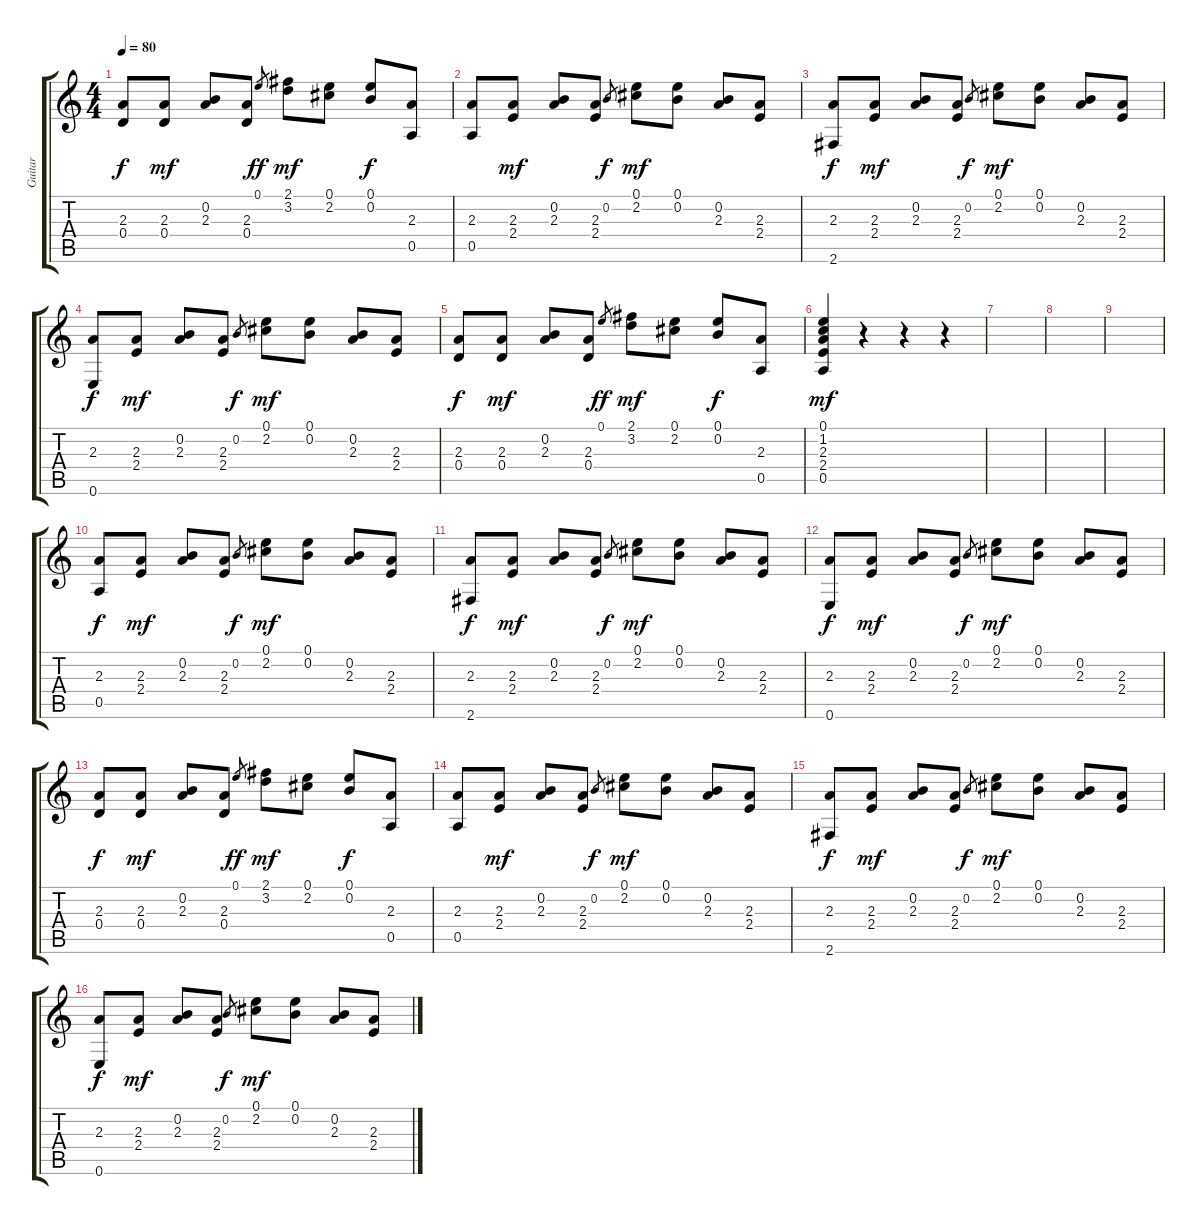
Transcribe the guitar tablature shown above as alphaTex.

\track ("Guitar" "Guitar") {instrument electricguitarclean}
\staff {score tabs}
\tuning (E4 B3 G3 D3 A2 E2) {hide}
\ts (4 4)
\tempo 80
\clef g2
\ks c
(2.3 0.4).8{dy f} (2.3 0.4).8{dy mf} (0.2 2.3).8 (2.3 0.4).8 0.1.8{gr dy ff} (2.1 3.2).8{dy mf} (0.1 2.2).8 (0.1 0.2).8{dy f} (2.3 0.5).8 |
(2.3 0.5).8 (2.3 2.4).8{dy mf} (0.2 2.3).8 (2.3 2.4).8 0.2.8{gr dy f} (0.1 2.2).8{dy mf} (0.1 0.2).8 (0.2 2.3).8 (2.3 2.4).8 |
(2.3 2.6).8{dy f} (2.3 2.4).8{dy mf} (0.2 2.3).8 (2.3 2.4).8 0.2.8{gr dy f} (0.1 2.2).8{dy mf} (0.1 0.2).8 (0.2 2.3).8 (2.3 2.4).8 |
(2.3 0.6).8{dy f} (2.3 2.4).8{dy mf} (0.2 2.3).8 (2.3 2.4).8 0.2.8{gr dy f} (0.1 2.2).8{dy mf} (0.1 0.2).8 (0.2 2.3).8 (2.3 2.4).8 |
(2.3 0.4).8{dy f} (2.3 0.4).8{dy mf} (0.2 2.3).8 (2.3 0.4).8 0.1.8{gr dy ff} (2.1 3.2).8{dy mf} (0.1 2.2).8 (0.1 0.2).8{dy f} (2.3 0.5).8 |
(0.1 1.2 2.3 2.4 0.5).4{dy mf} r.4 r.4 r.4 |
|
|
|
(2.3 0.5).8{dy f volume 11} (2.3 2.4).8{dy mf} (0.2 2.3).8 (2.3 2.4).8 0.2.8{gr dy f} (0.1 2.2).8{dy mf} (0.1 0.2).8 (0.2 2.3).8 (2.3 2.4).8 |
(2.3 2.6).8{dy f} (2.3 2.4).8{dy mf} (0.2 2.3).8 (2.3 2.4).8 0.2.8{gr dy f} (0.1 2.2).8{dy mf} (0.1 0.2).8 (0.2 2.3).8 (2.3 2.4).8 |
(2.3 0.6).8{dy f} (2.3 2.4).8{dy mf} (0.2 2.3).8 (2.3 2.4).8 0.2.8{gr dy f} (0.1 2.2).8{dy mf} (0.1 0.2).8 (0.2 2.3).8 (2.3 2.4).8 |
(2.3 0.4).8{dy f} (2.3 0.4).8{dy mf} (0.2 2.3).8 (2.3 0.4).8 0.1.8{gr dy ff} (2.1 3.2).8{dy mf} (0.1 2.2).8 (0.1 0.2).8{dy f} (2.3 0.5).8 |
(2.3 0.5).8 (2.3 2.4).8{dy mf} (0.2 2.3).8 (2.3 2.4).8 0.2.8{gr dy f} (0.1 2.2).8{dy mf} (0.1 0.2).8 (0.2 2.3).8 (2.3 2.4).8 |
(2.3 2.6).8{dy f} (2.3 2.4).8{dy mf} (0.2 2.3).8 (2.3 2.4).8 0.2.8{gr dy f} (0.1 2.2).8{dy mf} (0.1 0.2).8 (0.2 2.3).8 (2.3 2.4).8 |
(2.3 0.6).8{dy f} (2.3 2.4).8{dy mf} (0.2 2.3).8 (2.3 2.4).8 0.2.8{gr dy f} (0.1 2.2).8{dy mf} (0.1 0.2).8 (0.2 2.3).8 (2.3 2.4).8
